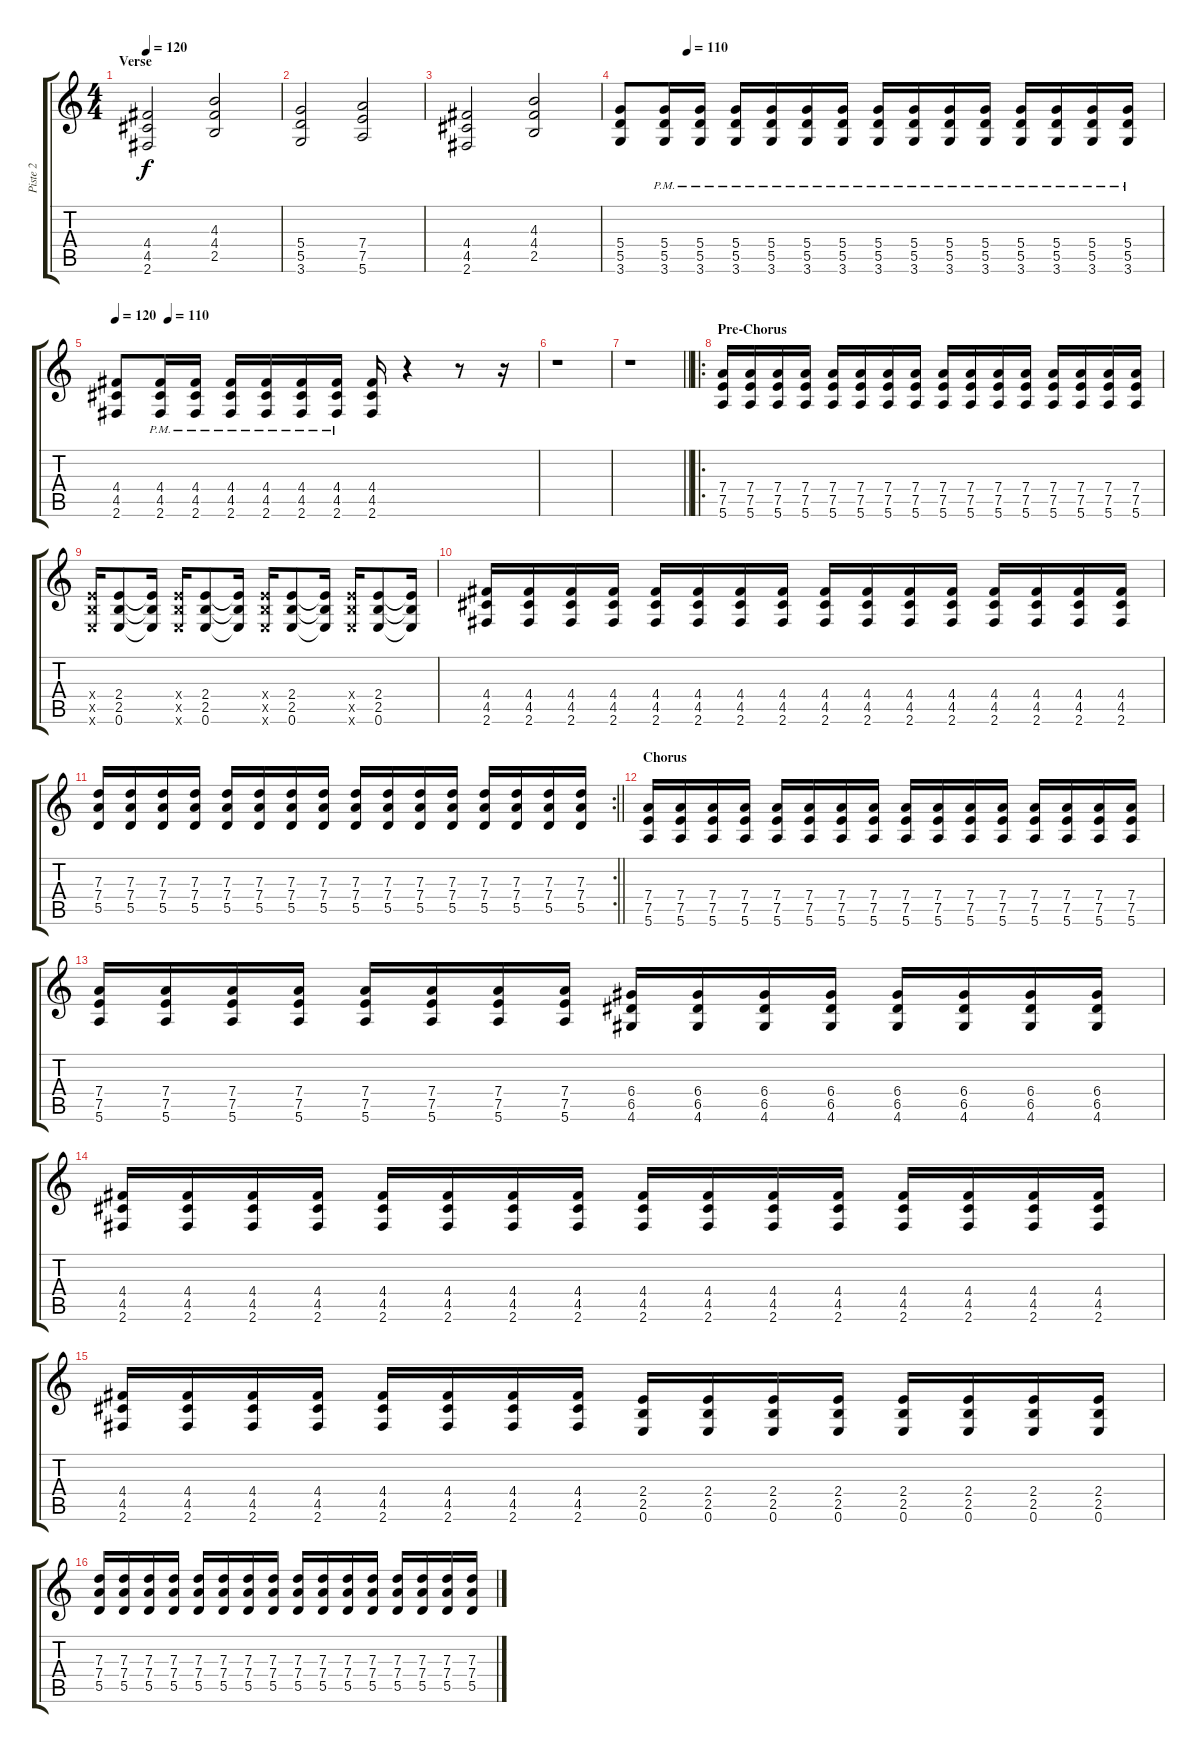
\track ("Piste 2" "Piste 2") {instrument overdrivenguitar}
\staff {score tabs}
\tuning (E4 B3 G3 D3 A2 E2) {hide}
\ts (4 4)
\section ("" "Verse")
\tempo 120
\clef g2
\ks c
(4.4 4.5 2.6).2{dy f} (4.3 4.4 2.5).2 |
(5.4 5.5 3.6).2 (7.4 7.5 5.6).2 |
(4.4 4.5 2.6).2 (4.3 4.4 2.5).2 |
\tempo (110 0.125)
(5.4 5.5 3.6).8 (5.4{pm} 5.5{pm} 3.6{pm}).16 (5.4{pm} 5.5{pm} 3.6{pm}).16 (5.4{pm} 5.5{pm} 3.6{pm}).16 (5.4{pm} 5.5{pm} 3.6{pm}).16 (5.4{pm} 5.5{pm} 3.6{pm}).16 (5.4{pm} 5.5{pm} 3.6{pm}).16 (5.4{pm} 5.5{pm} 3.6{pm}).16 (5.4{pm} 5.5{pm} 3.6{pm}).16 (5.4{pm} 5.5{pm} 3.6{pm}).16 (5.4{pm} 5.5{pm} 3.6{pm}).16 (5.4{pm} 5.5{pm} 3.6{pm}).16 (5.4{pm} 5.5{pm} 3.6{pm}).16 (5.4{pm} 5.5{pm} 3.6{pm}).16 (5.4{pm} 5.5{pm} 3.6{pm}).16 |
\tempo 120
\tempo (110 0.125)
(4.4 4.5 2.6).8 (4.4{pm} 4.5{pm} 2.6{pm}).16 (4.4{pm} 4.5{pm} 2.6{pm}).16 (4.4{pm} 4.5{pm} 2.6{pm}).16 (4.4{pm} 4.5{pm} 2.6{pm}).16 (4.4{pm} 4.5{pm} 2.6{pm}).16 (4.4{pm} 4.5{pm} 2.6{pm}).16 (4.4 4.5 2.6).16 r.4 r.8 r.16 |
r.1 |
\barLineRight lightlight
r.1 |
\ro
\section ("" "Pre-Chorus")
(7.4 7.5 5.6).16 (7.4 7.5 5.6).16 (7.4 7.5 5.6).16 (7.4 7.5 5.6).16 (7.4 7.5 5.6).16 (7.4 7.5 5.6).16 (7.4 7.5 5.6).16 (7.4 7.5 5.6).16 (7.4 7.5 5.6).16 (7.4 7.5 5.6).16 (7.4 7.5 5.6).16 (7.4 7.5 5.6).16 (7.4 7.5 5.6).16 (7.4 7.5 5.6).16 (7.4 7.5 5.6).16 (7.4 7.5 5.6).16 |
(2.4{x} 2.5{x} 0.6{x}).16 (2.4 2.5 0.6).8 (2.4{t} 2.5{t} 0.6{t}).16 (2.4{x} 2.5{x} 0.6{x}).16 (2.4 2.5 0.6).8 (2.4{t} 2.5{t} 0.6{t}).16 (2.4{x} 2.5{x} 0.6{x}).16 (2.4 2.5 0.6).8 (2.4{t} 2.5{t} 0.6{t}).16 (2.4{x} 2.5{x} 0.6{x}).16 (2.4 2.5 0.6).8 (2.4{t} 2.5{t} 0.6{t}).16 |
(4.4 4.5 2.6).16 (4.4 4.5 2.6).16 (4.4 4.5 2.6).16 (4.4 4.5 2.6).16 (4.4 4.5 2.6).16 (4.4 4.5 2.6).16 (4.4 4.5 2.6).16 (4.4 4.5 2.6).16 (4.4 4.5 2.6).16 (4.4 4.5 2.6).16 (4.4 4.5 2.6).16 (4.4 4.5 2.6).16 (4.4 4.5 2.6).16 (4.4 4.5 2.6).16 (4.4 4.5 2.6).16 (4.4 4.5 2.6).16 |
\rc 2
\barLineRight lightlight
(7.3 7.4 5.5).16 (7.3 7.4 5.5).16 (7.3 7.4 5.5).16 (7.3 7.4 5.5).16 (7.3 7.4 5.5).16 (7.3 7.4 5.5).16 (7.3 7.4 5.5).16 (7.3 7.4 5.5).16 (7.3 7.4 5.5).16 (7.3 7.4 5.5).16 (7.3 7.4 5.5).16 (7.3 7.4 5.5).16 (7.3 7.4 5.5).16 (7.3 7.4 5.5).16 (7.3 7.4 5.5).16 (7.3 7.4 5.5).16 |
\section ("" "Chorus")
(7.4 7.5 5.6).16 (7.4 7.5 5.6).16 (7.4 7.5 5.6).16 (7.4 7.5 5.6).16 (7.4 7.5 5.6).16 (7.4 7.5 5.6).16 (7.4 7.5 5.6).16 (7.4 7.5 5.6).16 (7.4 7.5 5.6).16 (7.4 7.5 5.6).16 (7.4 7.5 5.6).16 (7.4 7.5 5.6).16 (7.4 7.5 5.6).16 (7.4 7.5 5.6).16 (7.4 7.5 5.6).16 (7.4 7.5 5.6).16 |
(7.4 7.5 5.6).16 (7.4 7.5 5.6).16 (7.4 7.5 5.6).16 (7.4 7.5 5.6).16 (7.4 7.5 5.6).16 (7.4 7.5 5.6).16 (7.4 7.5 5.6).16 (7.4 7.5 5.6).16 (6.4 6.5 4.6).16 (6.4 6.5 4.6).16 (6.4 6.5 4.6).16 (6.4 6.5 4.6).16 (6.4 6.5 4.6).16 (6.4 6.5 4.6).16 (6.4 6.5 4.6).16 (6.4 6.5 4.6).16 |
(4.4 4.5 2.6).16 (4.4 4.5 2.6).16 (4.4 4.5 2.6).16 (4.4 4.5 2.6).16 (4.4 4.5 2.6).16 (4.4 4.5 2.6).16 (4.4 4.5 2.6).16 (4.4 4.5 2.6).16 (4.4 4.5 2.6).16 (4.4 4.5 2.6).16 (4.4 4.5 2.6).16 (4.4 4.5 2.6).16 (4.4 4.5 2.6).16 (4.4 4.5 2.6).16 (4.4 4.5 2.6).16 (4.4 4.5 2.6).16 |
(4.4 4.5 2.6).16 (4.4 4.5 2.6).16 (4.4 4.5 2.6).16 (4.4 4.5 2.6).16 (4.4 4.5 2.6).16 (4.4 4.5 2.6).16 (4.4 4.5 2.6).16 (4.4 4.5 2.6).16 (2.4 2.5 0.6).16 (2.4 2.5 0.6).16 (2.4 2.5 0.6).16 (2.4 2.5 0.6).16 (2.4 2.5 0.6).16 (2.4 2.5 0.6).16 (2.4 2.5 0.6).16 (2.4 2.5 0.6).16 |
(7.3 7.4 5.5).16 (7.3 7.4 5.5).16 (7.3 7.4 5.5).16 (7.3 7.4 5.5).16 (7.3 7.4 5.5).16 (7.3 7.4 5.5).16 (7.3 7.4 5.5).16 (7.3 7.4 5.5).16 (7.3 7.4 5.5).16 (7.3 7.4 5.5).16 (7.3 7.4 5.5).16 (7.3 7.4 5.5).16 (7.3 7.4 5.5).16 (7.3 7.4 5.5).16 (7.3 7.4 5.5).16 (7.3 7.4 5.5).16
